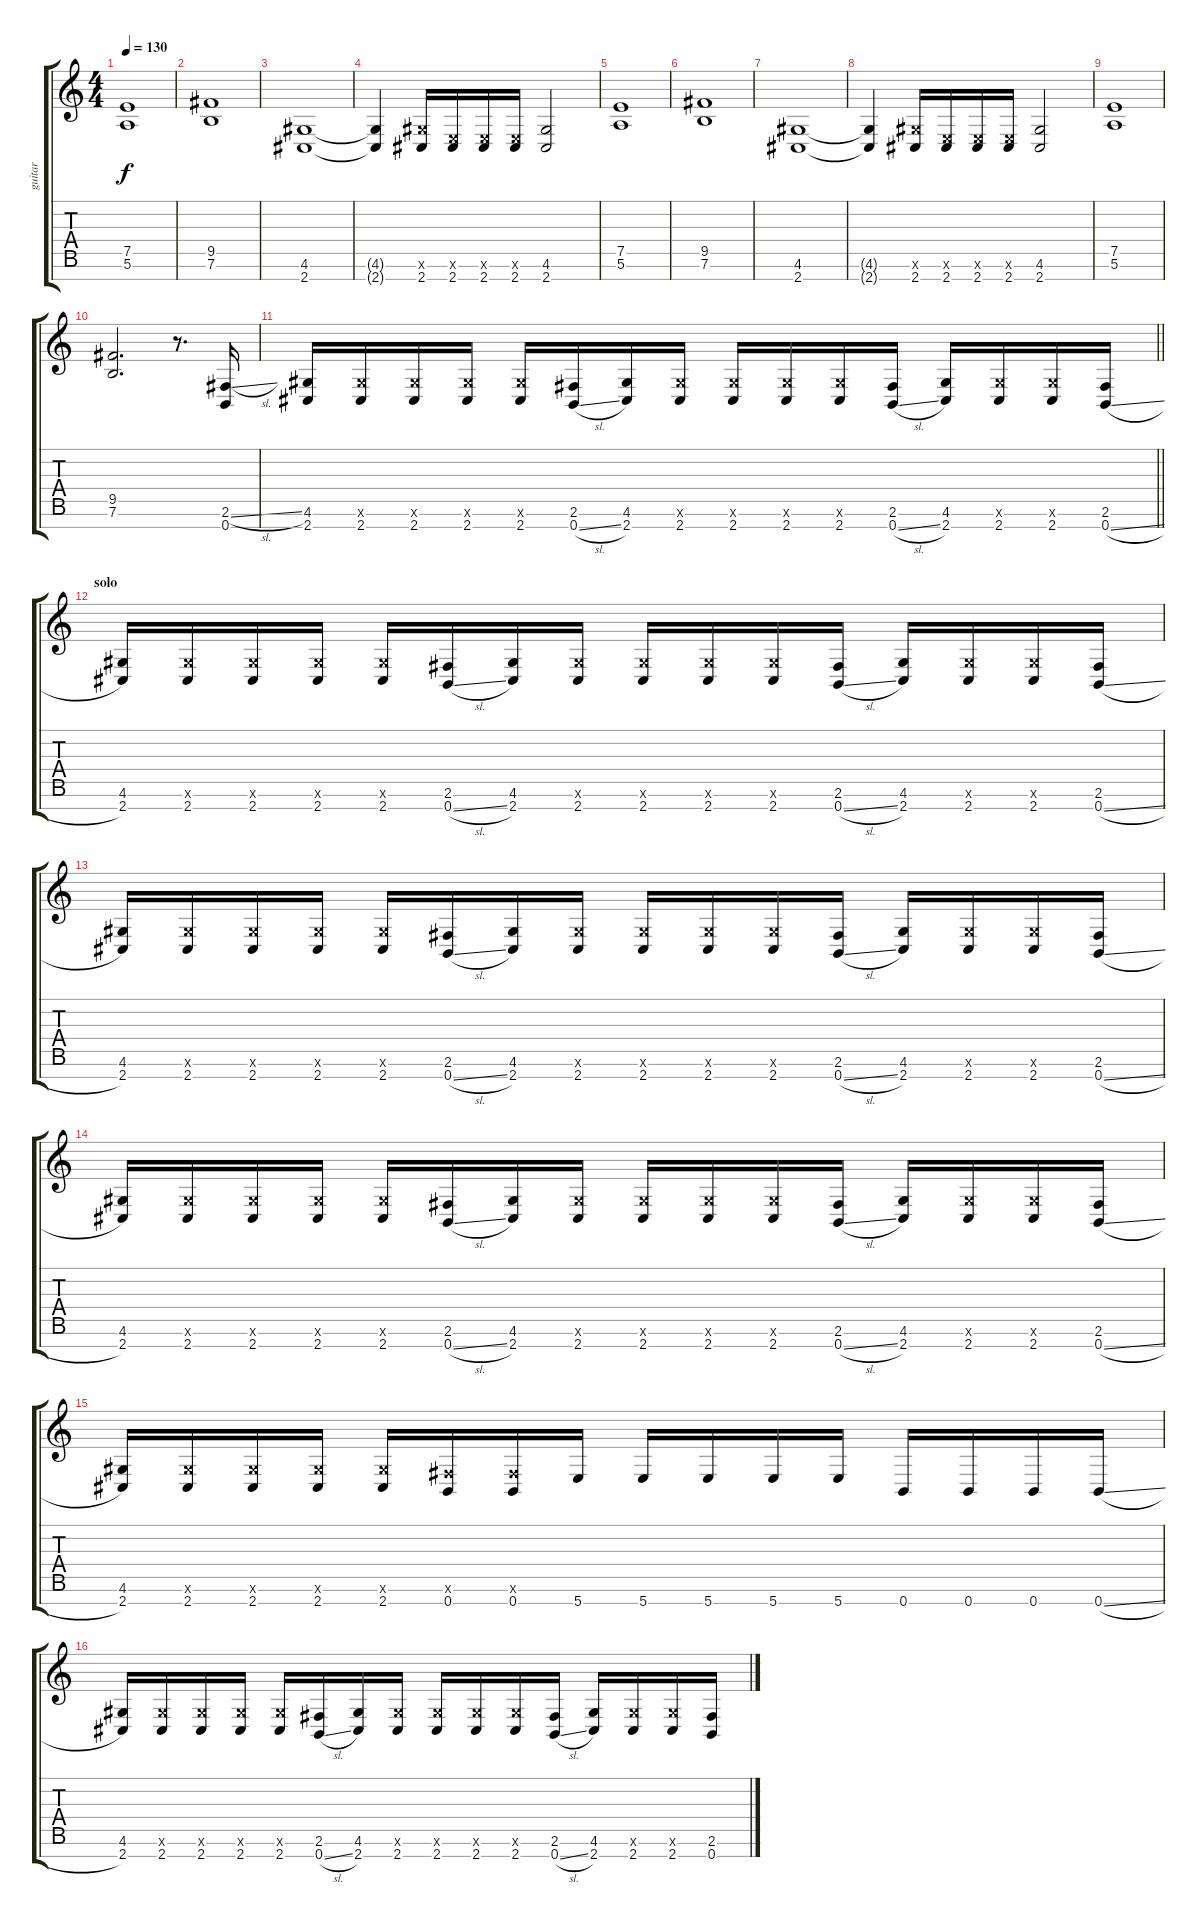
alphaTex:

\track ("guitar" "guitar") {instrument overdrivenguitar}
\staff {score tabs}
\tuning (E4 B3 G3 D3 A2 E2 B1) {hide}
\ts (4 4)
\tempo 130
\clef g2
\ks c
(7.5 5.6).1{dy f} |
(9.5 7.6).1 |
(4.6 2.7).1 |
(4.6{t} 2.7{t}).4 (4.6{x} 2.7).16 (0.6{x} 2.7).16 (0.6{x} 2.7).16 (0.6{x} 2.7).16 (4.6 2.7).2 |
(7.5 5.6).1 |
(9.5 7.6).1 |
(4.6 2.7).1 |
(4.6{t} 2.7{t}).4 (4.6{x} 2.7).16 (0.6{x} 2.7).16 (0.6{x} 2.7).16 (0.6{x} 2.7).16 (4.6 2.7).2 |
(7.5 5.6).1 |
(9.5 7.6).2{d} r.8{d} (2.6{sl} 0.7).16 |
\barLineRight lightlight
(4.6 2.7).16{volume 10} (4.6{x} 2.7).16 (4.6{x} 2.7).16 (4.6{x} 2.7).16 (4.6{x} 2.7).16 (2.6 0.7{sl}).16 (4.6 2.7).16 (4.6{x} 2.7).16 (4.6{x} 2.7).16 (4.6{x} 2.7).16 (4.6{x} 2.7).16 (2.6 0.7{sl}).16 (4.6 2.7).16 (4.6{x} 2.7).16 (4.6{x} 2.7).16 (2.6 0.7{sl}).16 |
\section ("" "solo")
(4.6 2.7).16 (4.6{x} 2.7).16 (4.6{x} 2.7).16 (4.6{x} 2.7).16 (4.6{x} 2.7).16 (2.6 0.7{sl}).16 (4.6 2.7).16 (4.6{x} 2.7).16 (4.6{x} 2.7).16 (4.6{x} 2.7).16 (4.6{x} 2.7).16 (2.6 0.7{sl}).16 (4.6 2.7).16 (4.6{x} 2.7).16 (4.6{x} 2.7).16 (2.6 0.7{sl}).16 |
(4.6 2.7).16 (4.6{x} 2.7).16 (4.6{x} 2.7).16 (4.6{x} 2.7).16 (4.6{x} 2.7).16 (2.6 0.7{sl}).16 (4.6 2.7).16 (4.6{x} 2.7).16 (4.6{x} 2.7).16 (4.6{x} 2.7).16 (4.6{x} 2.7).16 (2.6 0.7{sl}).16 (4.6 2.7).16 (4.6{x} 2.7).16 (4.6{x} 2.7).16 (2.6 0.7{sl}).16 |
(4.6 2.7).16 (4.6{x} 2.7).16 (4.6{x} 2.7).16 (4.6{x} 2.7).16 (4.6{x} 2.7).16 (2.6 0.7{sl}).16 (4.6 2.7).16 (4.6{x} 2.7).16 (4.6{x} 2.7).16 (4.6{x} 2.7).16 (4.6{x} 2.7).16 (2.6 0.7{sl}).16 (4.6 2.7).16 (4.6{x} 2.7).16 (4.6{x} 2.7).16 (2.6 0.7{sl}).16 |
(4.6 2.7).16 (4.6{x} 2.7).16 (4.6{x} 2.7).16 (4.6{x} 2.7).16 (4.6{x} 2.7).16 (2.6{x} 0.7).16 (2.6{x} 0.7).16 5.7.16 5.7.16 5.7.16 5.7.16 5.7.16 0.7.16 0.7.16 0.7.16 0.7{sl}.16 |
(4.6 2.7).16 (4.6{x} 2.7).16 (4.6{x} 2.7).16 (4.6{x} 2.7).16 (4.6{x} 2.7).16 (2.6 0.7{sl}).16 (4.6 2.7).16 (4.6{x} 2.7).16 (4.6{x} 2.7).16 (4.6{x} 2.7).16 (4.6{x} 2.7).16 (2.6 0.7{sl}).16 (4.6 2.7).16 (4.6{x} 2.7).16 (4.6{x} 2.7).16 (2.6 0.7{sl}).16
